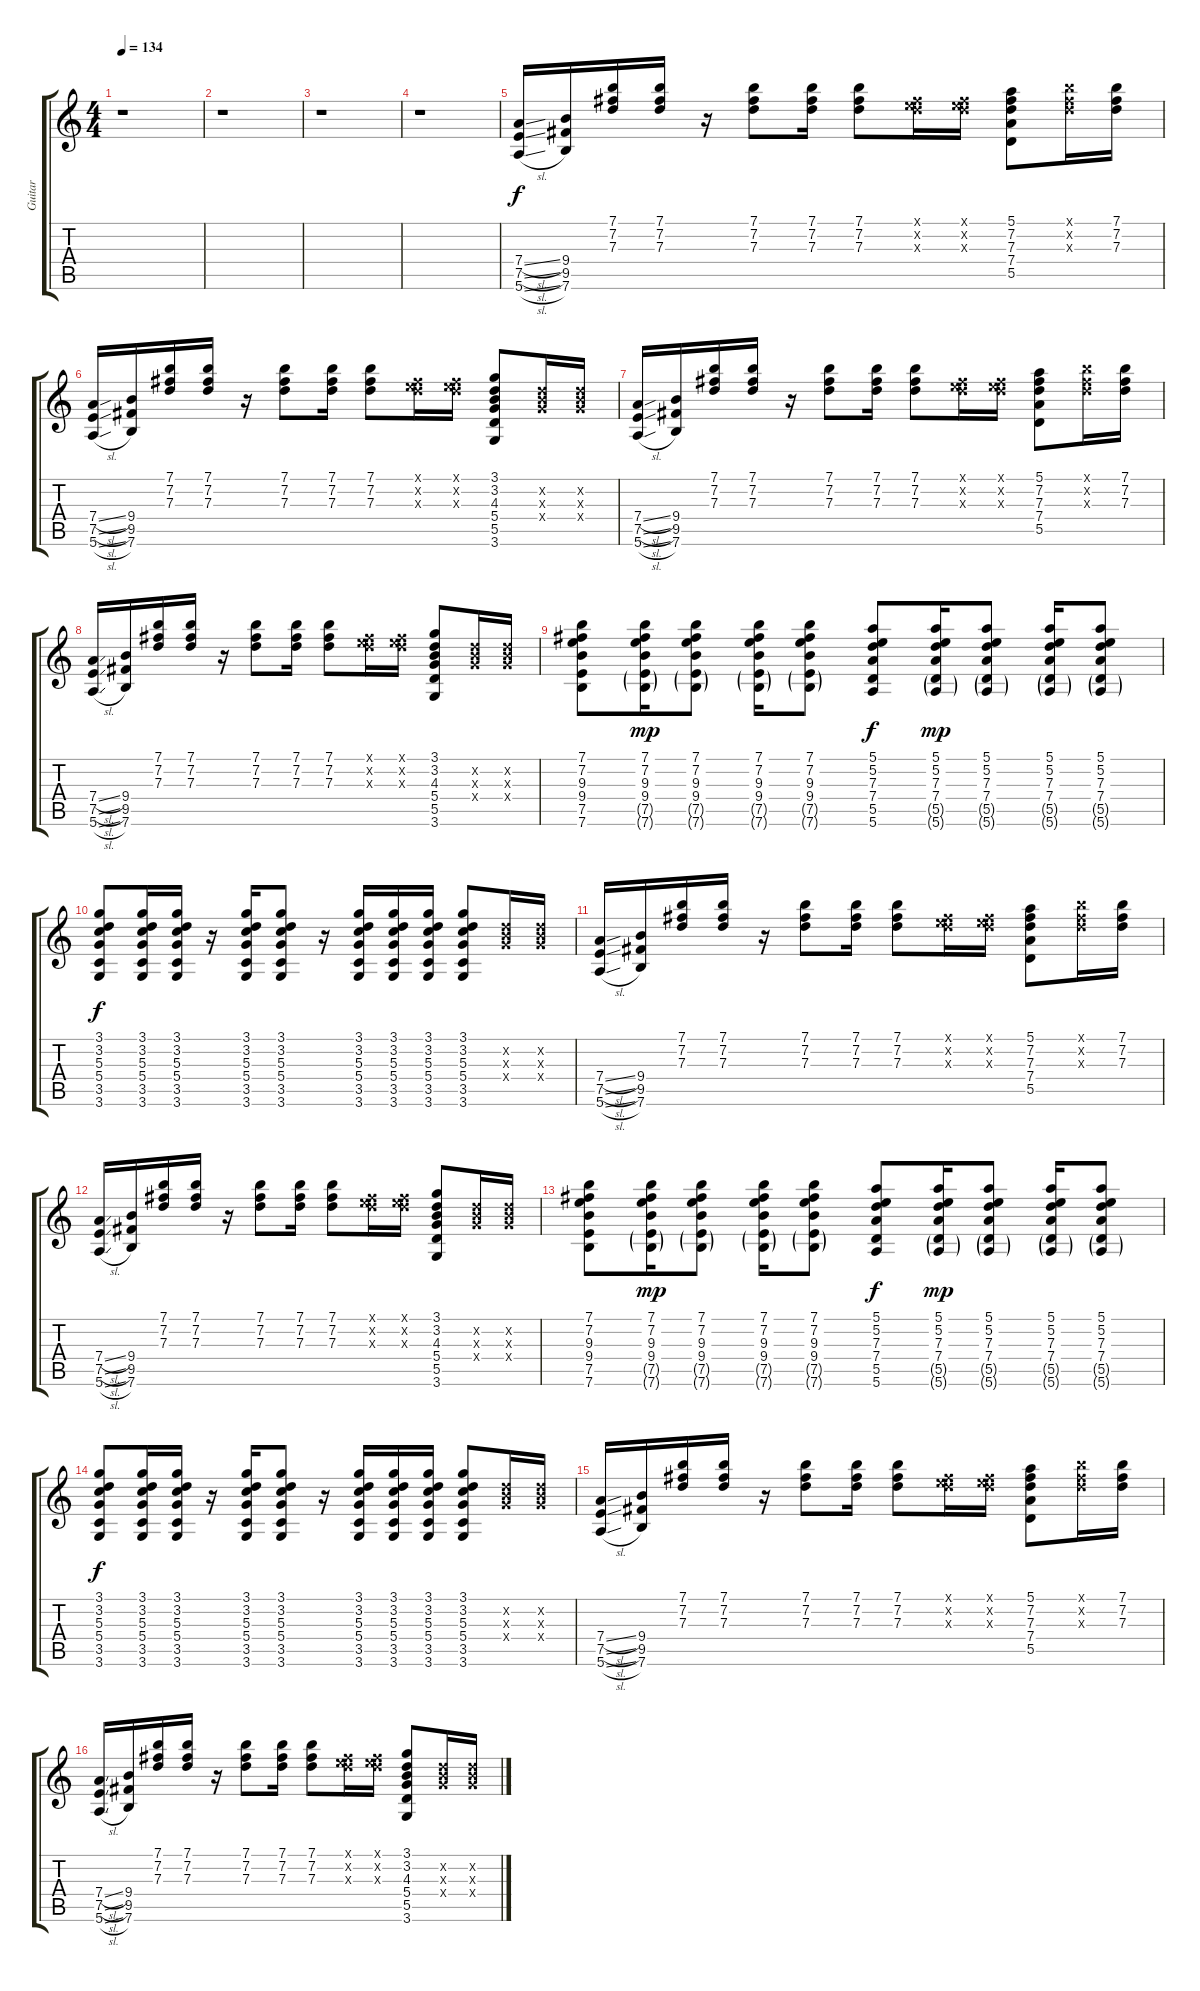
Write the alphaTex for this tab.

\track ("Guitar" "Guitar") {instrument acousticguitarsteel}
\staff {score tabs}
\tuning (E4 B3 G3 D3 A2 E2) {hide}
\ts (4 4)
\tempo 134
\clef g2
\ks c
r.1{dy f} |
r.1 |
r.1 |
r.1 |
(7.4{sl} 7.5{sl} 5.6{sl}).16 (9.4 9.5 7.6).16 (7.1 7.2 7.3).16 (7.1 7.2 7.3).16 r.16 (7.1 7.2 7.3).8 (7.1 7.2 7.3).16 (7.1 7.2 7.3).8 (0.1{x} 7.2{x} 7.3{x}).16 (0.1{x} 7.2{x} 7.3{x}).16 (5.1 7.2 7.3 7.4 5.5).8 (7.1{x} 7.2{x} 7.3{x}).16 (7.1 7.2 7.3).16 |
(7.4{sl} 7.5{sl} 5.6{sl}).16 (9.4 9.5 7.6).16 (7.1 7.2 7.3).16 (7.1 7.2 7.3).16 r.16 (7.1 7.2 7.3).8 (7.1 7.2 7.3).16 (7.1 7.2 7.3).8 (0.1{x} 7.2{x} 7.3{x}).16 (0.1{x} 7.2{x} 7.3{x}).16 (3.1 3.2 4.3 5.4 5.5 3.6).8 (3.2{x} 4.3{x} 5.4{x}).16 (3.2{x} 4.3{x} 5.4{x}).16 |
(7.4{sl} 7.5{sl} 5.6{sl}).16 (9.4 9.5 7.6).16 (7.1 7.2 7.3).16 (7.1 7.2 7.3).16 r.16 (7.1 7.2 7.3).8 (7.1 7.2 7.3).16 (7.1 7.2 7.3).8 (0.1{x} 7.2{x} 7.3{x}).16 (0.1{x} 7.2{x} 7.3{x}).16 (5.1 7.2 7.3 7.4 5.5).8 (7.1{x} 7.2{x} 7.3{x}).16 (7.1 7.2 7.3).16 |
(7.4{sl} 7.5{sl} 5.6{sl}).16 (9.4 9.5 7.6).16 (7.1 7.2 7.3).16 (7.1 7.2 7.3).16 r.16 (7.1 7.2 7.3).8 (7.1 7.2 7.3).16 (7.1 7.2 7.3).8 (0.1{x} 7.2{x} 7.3{x}).16 (0.1{x} 7.2{x} 7.3{x}).16 (3.1 3.2 4.3 5.4 5.5 3.6).8 (3.2{x} 4.3{x} 5.4{x}).16 (3.2{x} 4.3{x} 5.4{x}).16 |
(7.1 7.2 9.3 9.4 7.5 7.6).8 (7.1 7.2 9.3 9.4 7.5{g} 7.6{g}).16{dy mp} (7.1 7.2 9.3 9.4 7.5{g} 7.6{g}).8 (7.1 7.2 9.3 9.4 7.5{g} 7.6{g}).16 (7.1 7.2 9.3 9.4 7.5{g} 7.6{g}).8 (5.1 5.2 7.3 7.4 5.5 5.6).8{dy f} (5.1 5.2 7.3 7.4 5.5{g} 5.6{g}).16{dy mp} (5.1 5.2 7.3 7.4 5.5{g} 5.6{g}).8 (5.1 5.2 7.3 7.4 5.5{g} 5.6{g}).16 (5.1 5.2 7.3 7.4 5.5{g} 5.6{g}).8 |
(3.1 3.2 5.3 5.4 3.5 3.6).8{dy f} (3.1 3.2 5.3 5.4 3.5 3.6).16 (3.1 3.2 5.3 5.4 3.5 3.6).16 r.16 (3.1 3.2 5.3 5.4 3.5 3.6).16 (3.1 3.2 5.3 5.4 3.5 3.6).8 r.16 (3.1 3.2 5.3 5.4 3.5 3.6).16 (3.1 3.2 5.3 5.4 3.5 3.6).16 (3.1 3.2 5.3 5.4 3.5 3.6).16 (3.1 3.2 5.3 5.4 3.5 3.6).8 (3.2{x} 4.3{x} 5.4{x}).16 (3.2{x} 4.3{x} 5.4{x}).16 |
(7.4{sl} 7.5{sl} 5.6{sl}).16 (9.4 9.5 7.6).16 (7.1 7.2 7.3).16 (7.1 7.2 7.3).16 r.16 (7.1 7.2 7.3).8 (7.1 7.2 7.3).16 (7.1 7.2 7.3).8 (0.1{x} 7.2{x} 7.3{x}).16 (0.1{x} 7.2{x} 7.3{x}).16 (5.1 7.2 7.3 7.4 5.5).8 (7.1{x} 7.2{x} 7.3{x}).16 (7.1 7.2 7.3).16 |
(7.4{sl} 7.5{sl} 5.6{sl}).16 (9.4 9.5 7.6).16 (7.1 7.2 7.3).16 (7.1 7.2 7.3).16 r.16 (7.1 7.2 7.3).8 (7.1 7.2 7.3).16 (7.1 7.2 7.3).8 (0.1{x} 7.2{x} 7.3{x}).16 (0.1{x} 7.2{x} 7.3{x}).16 (3.1 3.2 4.3 5.4 5.5 3.6).8 (3.2{x} 4.3{x} 5.4{x}).16 (3.2{x} 4.3{x} 5.4{x}).16 |
(7.1 7.2 9.3 9.4 7.5 7.6).8 (7.1 7.2 9.3 9.4 7.5{g} 7.6{g}).16{dy mp} (7.1 7.2 9.3 9.4 7.5{g} 7.6{g}).8 (7.1 7.2 9.3 9.4 7.5{g} 7.6{g}).16 (7.1 7.2 9.3 9.4 7.5{g} 7.6{g}).8 (5.1 5.2 7.3 7.4 5.5 5.6).8{dy f} (5.1 5.2 7.3 7.4 5.5{g} 5.6{g}).16{dy mp} (5.1 5.2 7.3 7.4 5.5{g} 5.6{g}).8 (5.1 5.2 7.3 7.4 5.5{g} 5.6{g}).16 (5.1 5.2 7.3 7.4 5.5{g} 5.6{g}).8 |
(3.1 3.2 5.3 5.4 3.5 3.6).8{dy f} (3.1 3.2 5.3 5.4 3.5 3.6).16 (3.1 3.2 5.3 5.4 3.5 3.6).16 r.16 (3.1 3.2 5.3 5.4 3.5 3.6).16 (3.1 3.2 5.3 5.4 3.5 3.6).8 r.16 (3.1 3.2 5.3 5.4 3.5 3.6).16 (3.1 3.2 5.3 5.4 3.5 3.6).16 (3.1 3.2 5.3 5.4 3.5 3.6).16 (3.1 3.2 5.3 5.4 3.5 3.6).8 (3.2{x} 4.3{x} 5.4{x}).16 (3.2{x} 4.3{x} 5.4{x}).16 |
(7.4{sl} 7.5{sl} 5.6{sl}).16 (9.4 9.5 7.6).16 (7.1 7.2 7.3).16 (7.1 7.2 7.3).16 r.16 (7.1 7.2 7.3).8 (7.1 7.2 7.3).16 (7.1 7.2 7.3).8 (0.1{x} 7.2{x} 7.3{x}).16 (0.1{x} 7.2{x} 7.3{x}).16 (5.1 7.2 7.3 7.4 5.5).8 (7.1{x} 7.2{x} 7.3{x}).16 (7.1 7.2 7.3).16 |
(7.4{sl} 7.5{sl} 5.6{sl}).16 (9.4 9.5 7.6).16 (7.1 7.2 7.3).16 (7.1 7.2 7.3).16 r.16 (7.1 7.2 7.3).8 (7.1 7.2 7.3).16 (7.1 7.2 7.3).8 (0.1{x} 7.2{x} 7.3{x}).16 (0.1{x} 7.2{x} 7.3{x}).16 (3.1 3.2 4.3 5.4 5.5 3.6).8 (3.2{x} 4.3{x} 5.4{x}).16 (3.2{x} 4.3{x} 5.4{x}).16
